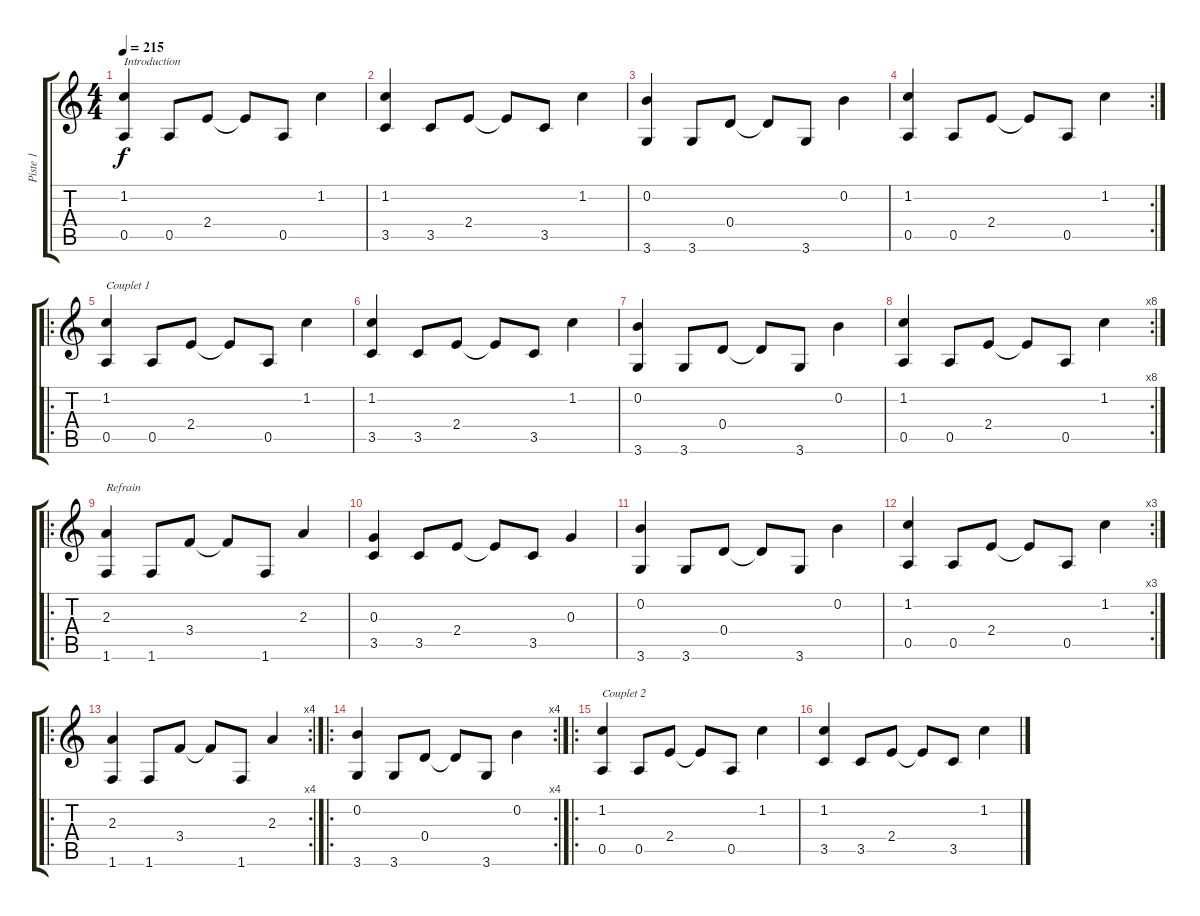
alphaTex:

\track ("Piste 1" "Piste 1") {instrument acousticguitarnylon}
\staff {score tabs}
\tuning (E4 B3 G3 D3 A2 E2) {hide}
\ts (4 4)
\tempo 215
\clef g2
\ks c
(1.2 0.5).4{txt "Introduction" dy f instrument acousticguitarnylon} 0.5.8 2.4.8 2.4{t}.8 0.5.8 1.2.4 |
(1.2 3.5).4 3.5.8 2.4.8 2.4{t}.8 3.5.8 1.2.4 |
(0.2 3.6).4 3.6.8 0.4.8 0.4{t}.8 3.6.8 0.2.4 |
\rc 2
(1.2 0.5).4 0.5.8 2.4.8 2.4{t}.8 0.5.8 1.2.4 |
\ro
(1.2 0.5).4{txt "Couplet 1"} 0.5.8 2.4.8 2.4{t}.8 0.5.8 1.2.4 |
(1.2 3.5).4 3.5.8 2.4.8 2.4{t}.8 3.5.8 1.2.4 |
(0.2 3.6).4 3.6.8 0.4.8 0.4{t}.8 3.6.8 0.2.4 |
\rc 8
(1.2 0.5).4 0.5.8 2.4.8 2.4{t}.8 0.5.8 1.2.4 |
\ro
(2.3 1.6).4{txt "Refrain"} 1.6.8 3.4.8 3.4{t}.8 1.6.8 2.3.4 |
(0.3 3.5).4 3.5.8 2.4.8 2.4{t}.8 3.5.8 0.3.4 |
(0.2 3.6).4 3.6.8 0.4.8 0.4{t}.8 3.6.8 0.2.4 |
\rc 3
(1.2 0.5).4 0.5.8 2.4.8 2.4{t}.8 0.5.8 1.2.4 |
\ro
\rc 4
(2.3 1.6).4 1.6.8 3.4.8 3.4{t}.8 1.6.8 2.3.4 |
\ro
\rc 4
(0.2 3.6).4 3.6.8 0.4.8 0.4{t}.8 3.6.8 0.2.4 |
\ro
(1.2 0.5).4{txt "Couplet 2"} 0.5.8 2.4.8 2.4{t}.8 0.5.8 1.2.4 |
(1.2 3.5).4 3.5.8 2.4.8 2.4{t}.8 3.5.8 1.2.4
